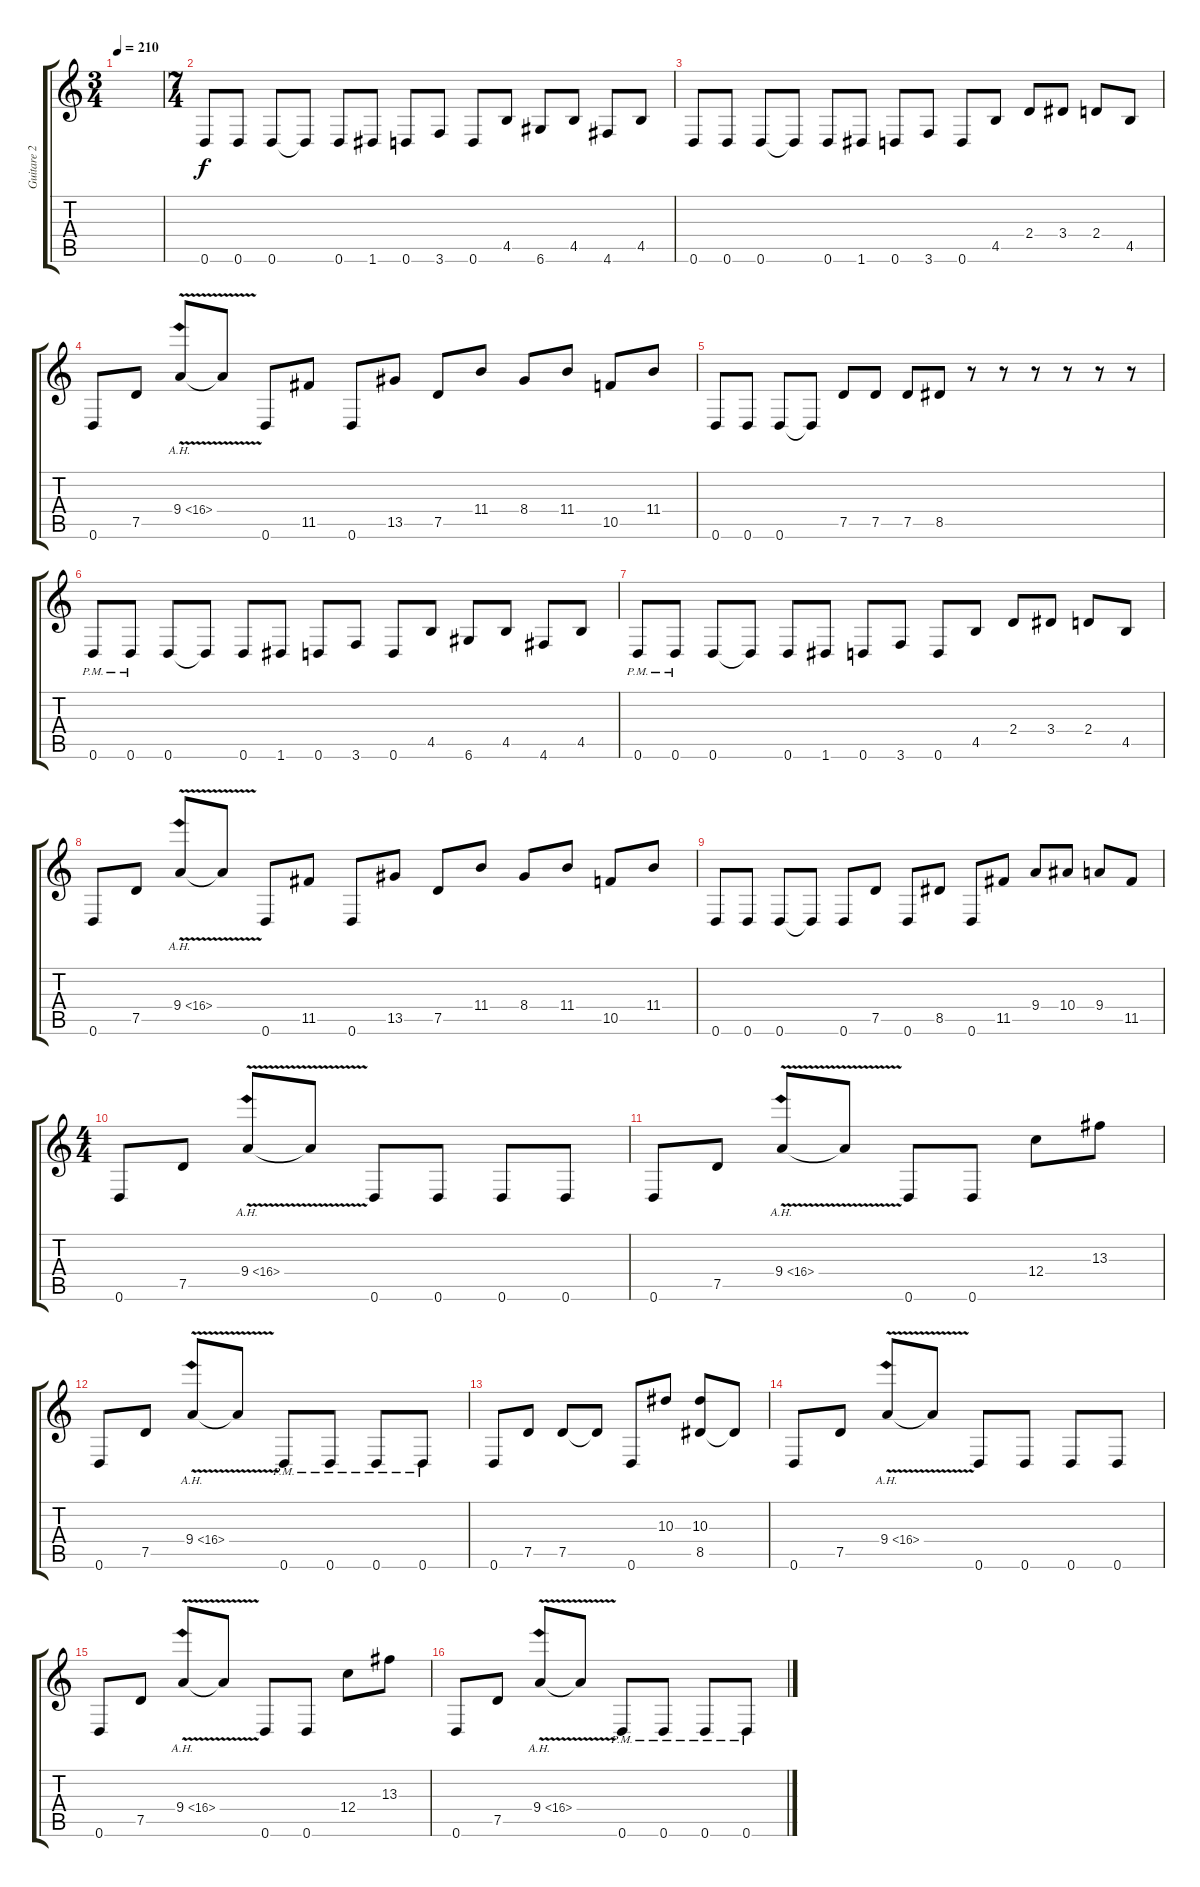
\track ("Guitare 2" "Guitare 2") {instrument distortionguitar}
\staff {score tabs}
\tuning (D4 A3 F3 C3 G2 D2) {hide}
\ts (3 4)
\tempo 210
\clef g2
\ks c
|
\ts (7 4)
0.6.8 0.6.8 0.6.8 0.6{t}.8 0.6.8 1.6.8 0.6.8 3.6.8 0.6.8 4.5.8 6.6.8 4.5.8 4.6.8 4.5.8 |
0.6.8 0.6.8 0.6.8 0.6{t}.8 0.6.8 1.6.8 0.6.8 3.6.8 0.6.8 4.5.8 2.4.8 3.4.8 2.4.8 4.5.8 |
0.6.8 7.5.8 9.4{ah 7 v}.8 9.4{t}.8 0.6.8 11.5.8 0.6.8 13.5.8 7.5.8 11.4.8 8.4.8 11.4.8 10.5.8 11.4.8 |
0.6.8 0.6.8 0.6.8 0.6{t}.8 7.5.8 7.5.8 7.5.8 8.5.8 r.8 r.8 r.8 r.8 r.8 r.8 |
0.6{pm}.8 0.6{pm}.8 0.6.8 0.6{t}.8 0.6.8 1.6.8 0.6.8 3.6.8 0.6.8 4.5.8 6.6.8 4.5.8 4.6.8 4.5.8 |
0.6{pm}.8 0.6{pm}.8 0.6.8 0.6{t}.8 0.6.8 1.6.8 0.6.8 3.6.8 0.6.8 4.5.8 2.4.8 3.4.8 2.4.8 4.5.8 |
0.6.8 7.5.8 9.4{ah 7 v}.8 9.4{t}.8 0.6.8 11.5.8 0.6.8 13.5.8 7.5.8 11.4.8 8.4.8 11.4.8 10.5.8 11.4.8 |
0.6.8 0.6.8 0.6.8 0.6{t}.8 0.6.8 7.5.8 0.6.8 8.5.8 0.6.8 11.5.8 9.4.8 10.4.8 9.4.8 11.5.8 |
\ts (4 4)
0.6.8 7.5.8 9.4{ah 7 v}.8 9.4{t}.8 0.6.8 0.6.8 0.6.8 0.6.8 |
0.6.8 7.5.8 9.4{ah 7 v}.8 9.4{t}.8 0.6.8 0.6.8 12.4.8 13.3.8 |
0.6.8 7.5.8 9.4{ah 7 v}.8 9.4{t}.8 0.6{pm}.8 0.6{pm}.8 0.6{pm}.8 0.6{pm}.8 |
0.6.8 7.5.8 7.5.8 7.5{t}.8 0.6.8 10.3.8 (10.3 8.5).8 8.5{t}.8 |
0.6.8 7.5.8 9.4{ah 7 v}.8 9.4{t}.8 0.6.8 0.6.8 0.6.8 0.6.8 |
0.6.8 7.5.8 9.4{ah 7 v}.8 9.4{t}.8 0.6.8 0.6.8 12.4.8 13.3.8 |
0.6.8 7.5.8 9.4{ah 7 v}.8 9.4{t}.8 0.6{pm}.8 0.6{pm}.8 0.6{pm}.8 0.6{pm}.8
